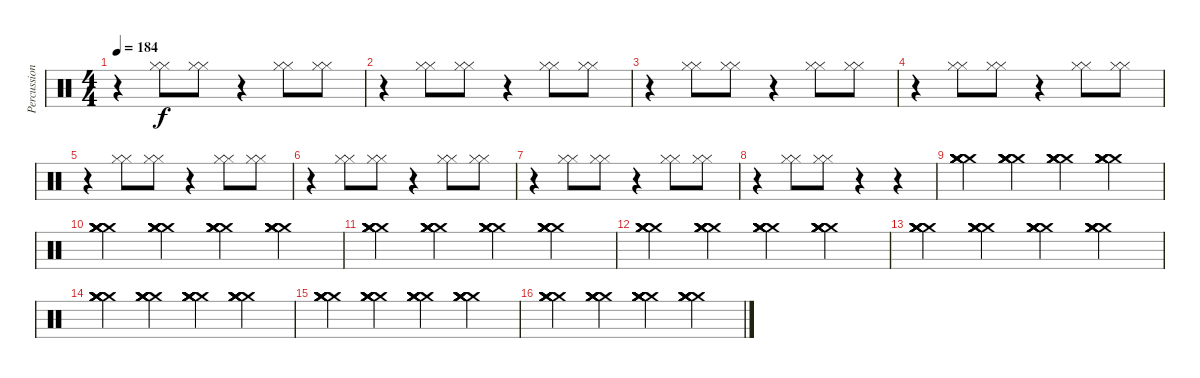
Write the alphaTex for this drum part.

\track ("Percussion" "Percussion") {instrument percussion}
\staff {score}
\articulation defaults
\ts (4 4)
\tempo 184
\clef neutral
\ks c
r.4{dy f} ("Hi-Hat (closed)" "Hi-Hat (closed)").8 ("Hi-Hat (closed)" "Hi-Hat (closed)").8 r.4 ("Hi-Hat (closed)" "Hi-Hat (closed)").8 ("Hi-Hat (closed)" "Hi-Hat (closed)").8 |
r.4 ("Hi-Hat (closed)" "Hi-Hat (closed)").8 ("Hi-Hat (closed)" "Hi-Hat (closed)").8 r.4 ("Hi-Hat (closed)" "Hi-Hat (closed)").8 ("Hi-Hat (closed)" "Hi-Hat (closed)").8 |
r.4 ("Hi-Hat (closed)" "Hi-Hat (closed)").8 ("Hi-Hat (closed)" "Hi-Hat (closed)").8 r.4 ("Hi-Hat (closed)" "Hi-Hat (closed)").8 ("Hi-Hat (closed)" "Hi-Hat (closed)").8 |
r.4 ("Hi-Hat (closed)" "Hi-Hat (closed)").8 ("Hi-Hat (closed)" "Hi-Hat (closed)").8 r.4 ("Hi-Hat (closed)" "Hi-Hat (closed)").8 ("Hi-Hat (closed)" "Hi-Hat (closed)").8 |
r.4 ("Hi-Hat (closed)" "Hi-Hat (closed)").8 ("Hi-Hat (closed)" "Hi-Hat (closed)").8 r.4 ("Hi-Hat (closed)" "Hi-Hat (closed)").8 ("Hi-Hat (closed)" "Hi-Hat (closed)").8 |
r.4 ("Hi-Hat (closed)" "Hi-Hat (closed)").8 ("Hi-Hat (closed)" "Hi-Hat (closed)").8 r.4 ("Hi-Hat (closed)" "Hi-Hat (closed)").8 ("Hi-Hat (closed)" "Hi-Hat (closed)").8 |
r.4 ("Hi-Hat (closed)" "Hi-Hat (closed)").8 ("Hi-Hat (closed)" "Hi-Hat (closed)").8 r.4 ("Hi-Hat (closed)" "Hi-Hat (closed)").8 ("Hi-Hat (closed)" "Hi-Hat (closed)").8 |
r.4 ("Hi-Hat (closed)" "Hi-Hat (closed)").8 ("Hi-Hat (closed)" "Hi-Hat (closed)").8 r.4 r.4 |
("Crash medium (hit)" "Crash medium (hit)" "Crash medium (hit)" "Crash medium (hit)" "Crash medium (hit)" "Crash medium (hit)").4 ("Crash medium (hit)" "Crash medium (hit)" "Crash medium (hit)" "Crash medium (hit)" "Crash medium (hit)" "Crash medium (hit)").4 ("Crash medium (hit)" "Crash medium (hit)" "Crash medium (hit)" "Crash medium (hit)" "Crash medium (hit)" "Crash medium (hit)").4 ("Crash medium (hit)" "Crash medium (hit)" "Crash medium (hit)" "Crash medium (hit)" "Crash medium (hit)" "Crash medium (hit)").4 |
("Crash medium (hit)" "Crash medium (hit)" "Crash medium (hit)" "Crash medium (hit)" "Crash medium (hit)" "Crash medium (hit)").4 ("Crash medium (hit)" "Crash medium (hit)" "Crash medium (hit)" "Crash medium (hit)" "Crash medium (hit)" "Crash medium (hit)").4 ("Crash medium (hit)" "Crash medium (hit)" "Crash medium (hit)" "Crash medium (hit)" "Crash medium (hit)" "Crash medium (hit)").4 ("Crash medium (hit)" "Crash medium (hit)" "Crash medium (hit)" "Crash medium (hit)" "Crash medium (hit)" "Crash medium (hit)").4 |
("Crash medium (hit)" "Crash medium (hit)" "Crash medium (hit)" "Crash medium (hit)" "Crash medium (hit)" "Crash medium (hit)").4 ("Crash medium (hit)" "Crash medium (hit)" "Crash medium (hit)" "Crash medium (hit)" "Crash medium (hit)" "Crash medium (hit)").4 ("Crash medium (hit)" "Crash medium (hit)" "Crash medium (hit)" "Crash medium (hit)" "Crash medium (hit)" "Crash medium (hit)").4 ("Crash medium (hit)" "Crash medium (hit)" "Crash medium (hit)" "Crash medium (hit)" "Crash medium (hit)" "Crash medium (hit)").4 |
("Crash medium (hit)" "Crash medium (hit)" "Crash medium (hit)" "Crash medium (hit)" "Crash medium (hit)" "Crash medium (hit)").4 ("Crash medium (hit)" "Crash medium (hit)" "Crash medium (hit)" "Crash medium (hit)" "Crash medium (hit)" "Crash medium (hit)").4 ("Crash medium (hit)" "Crash medium (hit)" "Crash medium (hit)" "Crash medium (hit)" "Crash medium (hit)" "Crash medium (hit)").4 ("Crash medium (hit)" "Crash medium (hit)" "Crash medium (hit)" "Crash medium (hit)" "Crash medium (hit)" "Crash medium (hit)").4 |
("Crash medium (hit)" "Crash medium (hit)" "Crash medium (hit)" "Crash medium (hit)" "Crash medium (hit)" "Crash medium (hit)").4 ("Crash medium (hit)" "Crash medium (hit)" "Crash medium (hit)" "Crash medium (hit)" "Crash medium (hit)" "Crash medium (hit)").4 ("Crash medium (hit)" "Crash medium (hit)" "Crash medium (hit)" "Crash medium (hit)" "Crash medium (hit)" "Crash medium (hit)").4 ("Crash medium (hit)" "Crash medium (hit)" "Crash medium (hit)" "Crash medium (hit)" "Crash medium (hit)" "Crash medium (hit)").4 |
("Crash medium (hit)" "Crash medium (hit)" "Crash medium (hit)" "Crash medium (hit)" "Crash medium (hit)" "Crash medium (hit)").4 ("Crash medium (hit)" "Crash medium (hit)" "Crash medium (hit)" "Crash medium (hit)" "Crash medium (hit)" "Crash medium (hit)").4 ("Crash medium (hit)" "Crash medium (hit)" "Crash medium (hit)" "Crash medium (hit)" "Crash medium (hit)" "Crash medium (hit)").4 ("Crash medium (hit)" "Crash medium (hit)" "Crash medium (hit)" "Crash medium (hit)" "Crash medium (hit)" "Crash medium (hit)").4 |
("Crash medium (hit)" "Crash medium (hit)" "Crash medium (hit)" "Crash medium (hit)" "Crash medium (hit)" "Crash medium (hit)").4 ("Crash medium (hit)" "Crash medium (hit)" "Crash medium (hit)" "Crash medium (hit)" "Crash medium (hit)" "Crash medium (hit)").4 ("Crash medium (hit)" "Crash medium (hit)" "Crash medium (hit)" "Crash medium (hit)" "Crash medium (hit)" "Crash medium (hit)").4 ("Crash medium (hit)" "Crash medium (hit)" "Crash medium (hit)" "Crash medium (hit)" "Crash medium (hit)" "Crash medium (hit)").4 |
("Crash medium (hit)" "Crash medium (hit)" "Crash medium (hit)" "Crash medium (hit)" "Crash medium (hit)" "Crash medium (hit)").4 ("Crash medium (hit)" "Crash medium (hit)" "Crash medium (hit)" "Crash medium (hit)" "Crash medium (hit)" "Crash medium (hit)").4 ("Crash medium (hit)" "Crash medium (hit)" "Crash medium (hit)" "Crash medium (hit)" "Crash medium (hit)" "Crash medium (hit)").4 ("Crash medium (hit)" "Crash medium (hit)" "Crash medium (hit)" "Crash medium (hit)" "Crash medium (hit)" "Crash medium (hit)").4
